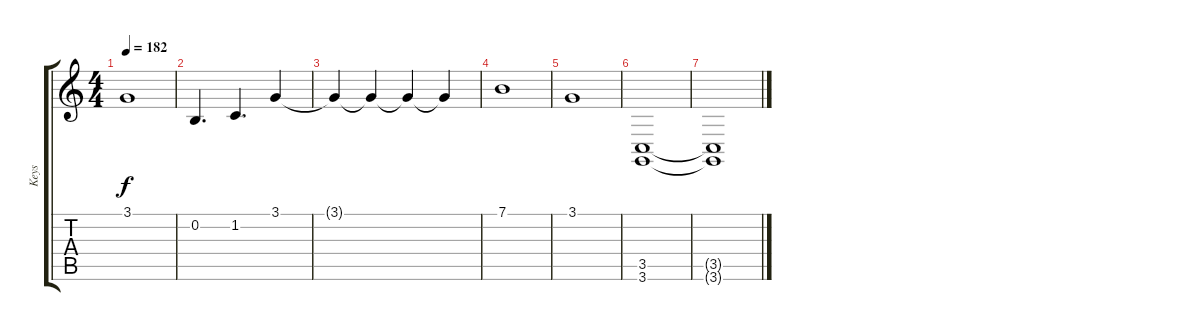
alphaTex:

\track ("Keys" "Keys") {instrument lead1square}
\staff {score tabs}
\tuning (E4 B3 G3 D3 A2 E2) {hide}
\ts (4 4)
\tempo 182
\clef g2
\ks c
3.1{t}.1{dy f} |
0.2.4{d} 1.2.4{d} 3.1.4 |
3.1{t}.4 3.1{t}.4 3.1{t}.4 3.1{t}.4 |
7.1.1 |
3.1.1 |
(3.5 3.6).1 |
(3.5{t} 3.6{t}).1
